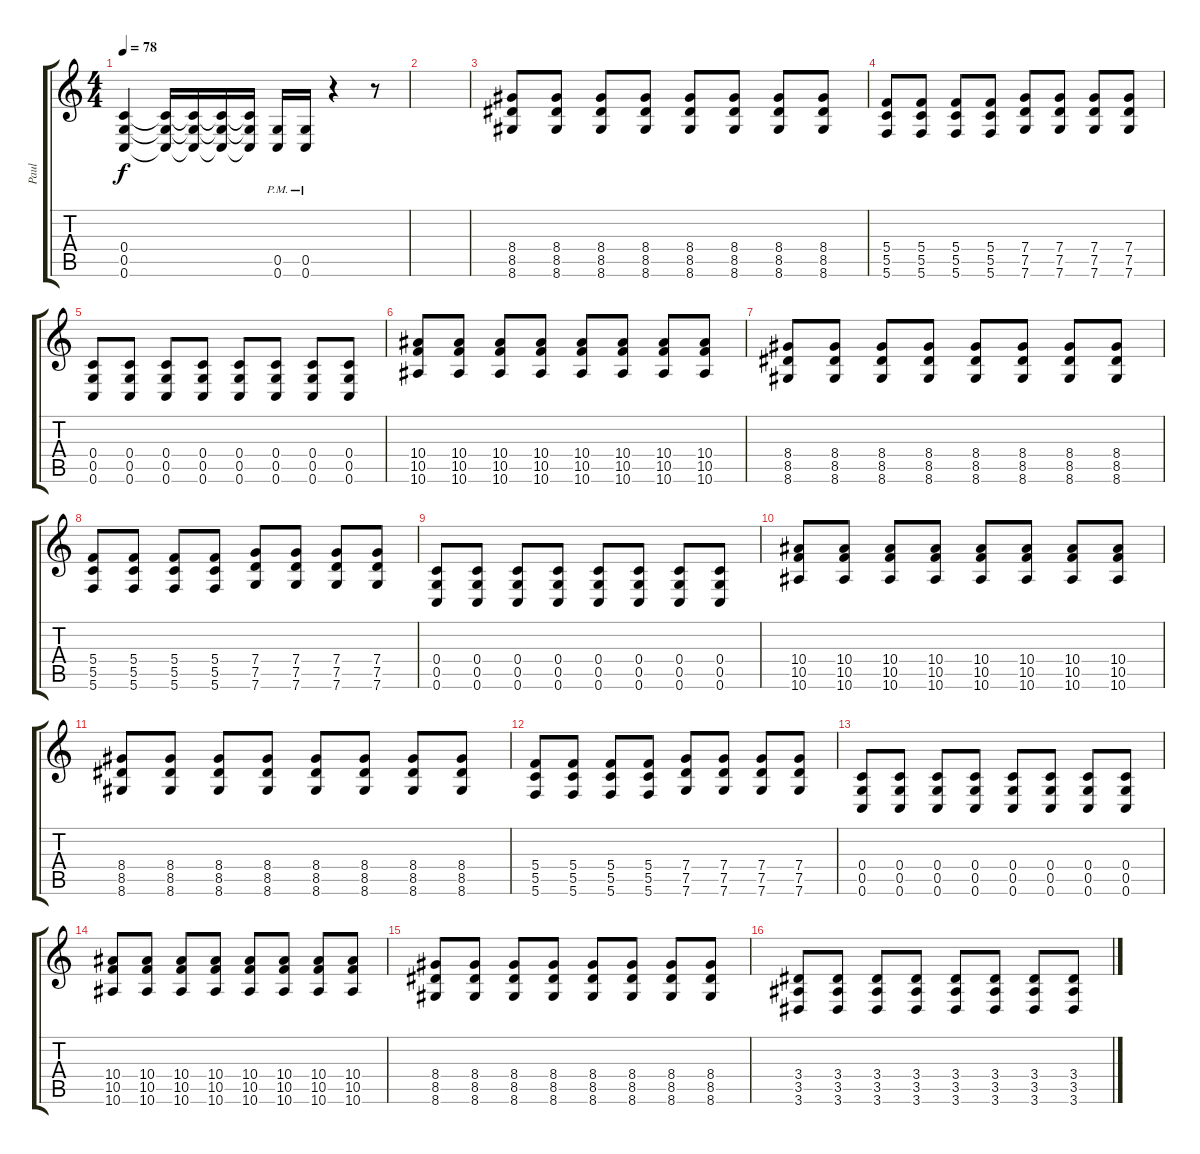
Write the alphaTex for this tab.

\track ("Paul" "Paul") {instrument electricguitarclean}
\staff {score tabs}
\tuning (D4 A3 F3 C3 G2 C2) {hide}
\ts (4 4)
\tempo 78
\clef g2
\ks c
(0.4 0.5 0.6).4{dy f} (0.4{t} 0.5{t} 0.6{t}).16 (0.4{t} 0.5{t} 0.6{t}).16 (0.4{t} 0.5{t} 0.6{t}).16 (0.4{t} 0.5{t} 0.6{t}).16 (0.5{pm} 0.6{pm}).16 (0.5{pm} 0.6{pm}).16 r.4 r.8 |
|
(8.4 8.5 8.6).8 (8.4 8.5 8.6).8 (8.4 8.5 8.6).8 (8.4 8.5 8.6).8 (8.4 8.5 8.6).8 (8.4 8.5 8.6).8 (8.4 8.5 8.6).8 (8.4 8.5 8.6).8 |
(5.4 5.5 5.6).8 (5.4 5.5 5.6).8 (5.4 5.5 5.6).8 (5.4 5.5 5.6).8 (7.4 7.5 7.6).8 (7.4 7.5 7.6).8 (7.4 7.5 7.6).8 (7.4 7.5 7.6).8 |
(0.4 0.5 0.6).8 (0.4 0.5 0.6).8 (0.4 0.5 0.6).8 (0.4 0.5 0.6).8 (0.4 0.5 0.6).8 (0.4 0.5 0.6).8 (0.4 0.5 0.6).8 (0.4 0.5 0.6).8 |
(10.4 10.5 10.6).8 (10.4 10.5 10.6).8 (10.4 10.5 10.6).8 (10.4 10.5 10.6).8 (10.4 10.5 10.6).8 (10.4 10.5 10.6).8 (10.4 10.5 10.6).8 (10.4 10.5 10.6).8 |
(8.4 8.5 8.6).8 (8.4 8.5 8.6).8 (8.4 8.5 8.6).8 (8.4 8.5 8.6).8 (8.4 8.5 8.6).8 (8.4 8.5 8.6).8 (8.4 8.5 8.6).8 (8.4 8.5 8.6).8 |
(5.4 5.5 5.6).8 (5.4 5.5 5.6).8 (5.4 5.5 5.6).8 (5.4 5.5 5.6).8 (7.4 7.5 7.6).8 (7.4 7.5 7.6).8 (7.4 7.5 7.6).8 (7.4 7.5 7.6).8 |
(0.4 0.5 0.6).8 (0.4 0.5 0.6).8 (0.4 0.5 0.6).8 (0.4 0.5 0.6).8 (0.4 0.5 0.6).8 (0.4 0.5 0.6).8 (0.4 0.5 0.6).8 (0.4 0.5 0.6).8 |
(10.4 10.5 10.6).8 (10.4 10.5 10.6).8 (10.4 10.5 10.6).8 (10.4 10.5 10.6).8 (10.4 10.5 10.6).8 (10.4 10.5 10.6).8 (10.4 10.5 10.6).8 (10.4 10.5 10.6).8 |
(8.4 8.5 8.6).8 (8.4 8.5 8.6).8 (8.4 8.5 8.6).8 (8.4 8.5 8.6).8 (8.4 8.5 8.6).8 (8.4 8.5 8.6).8 (8.4 8.5 8.6).8 (8.4 8.5 8.6).8 |
(5.4 5.5 5.6).8 (5.4 5.5 5.6).8 (5.4 5.5 5.6).8 (5.4 5.5 5.6).8 (7.4 7.5 7.6).8 (7.4 7.5 7.6).8 (7.4 7.5 7.6).8 (7.4 7.5 7.6).8 |
(0.4 0.5 0.6).8 (0.4 0.5 0.6).8 (0.4 0.5 0.6).8 (0.4 0.5 0.6).8 (0.4 0.5 0.6).8 (0.4 0.5 0.6).8 (0.4 0.5 0.6).8 (0.4 0.5 0.6).8 |
(10.4 10.5 10.6).8 (10.4 10.5 10.6).8 (10.4 10.5 10.6).8 (10.4 10.5 10.6).8 (10.4 10.5 10.6).8 (10.4 10.5 10.6).8 (10.4 10.5 10.6).8 (10.4 10.5 10.6).8 |
(8.4 8.5 8.6).8 (8.4 8.5 8.6).8 (8.4 8.5 8.6).8 (8.4 8.5 8.6).8 (8.4 8.5 8.6).8 (8.4 8.5 8.6).8 (8.4 8.5 8.6).8 (8.4 8.5 8.6).8 |
(3.4 3.5 3.6).8 (3.4 3.5 3.6).8 (3.4 3.5 3.6).8 (3.4 3.5 3.6).8 (3.4 3.5 3.6).8 (3.4 3.5 3.6).8 (3.4 3.5 3.6).8 (3.4 3.5 3.6).8
